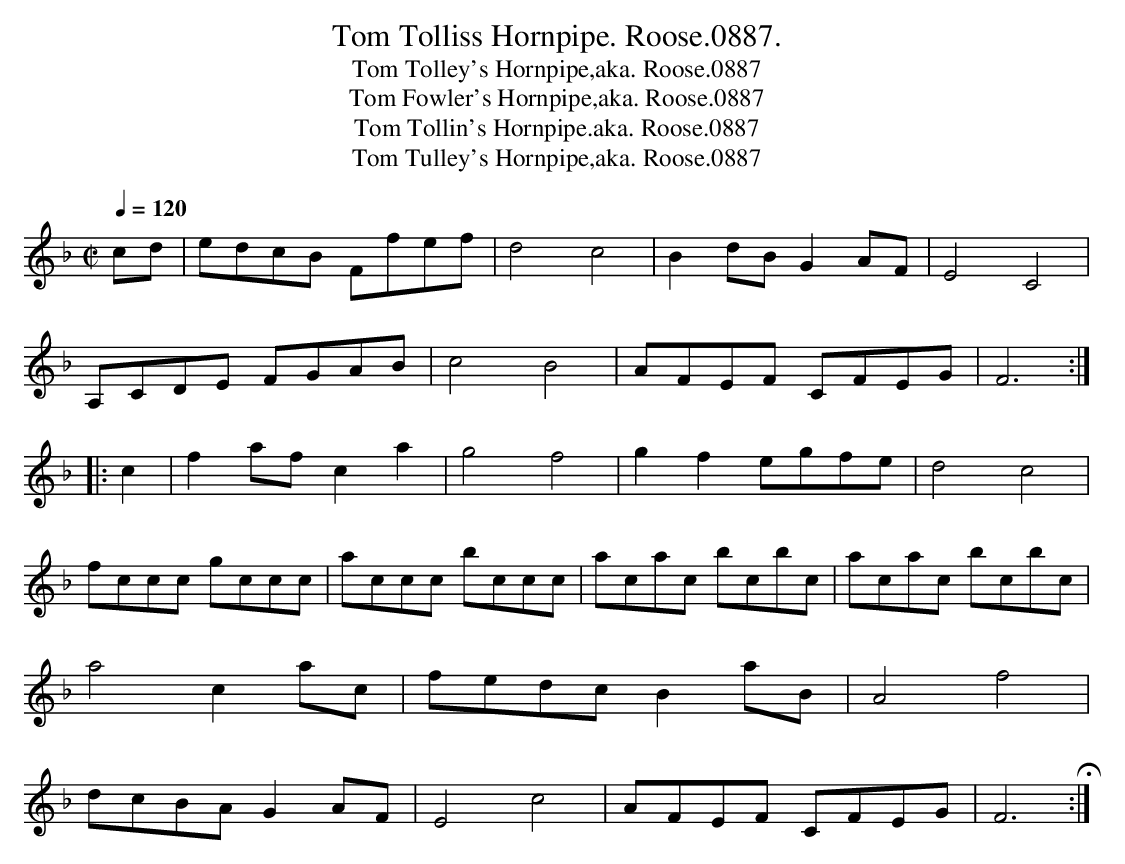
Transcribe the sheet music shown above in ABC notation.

X:1
T:Tom Tolliss Hornpipe. Roose.0887.
T:Tom Tolley's Hornpipe,aka. Roose.0887
T:Tom Fowler's Hornpipe,aka. Roose.0887
T:Tom Tollin's Hornpipe.aka. Roose.0887
T:Tom Tulley's Hornpipe,aka. Roose.0887
M:C|
L:1/8
Q:1/4=120
K:F clef=treble
cd|edcB Ffef|d4c4|B2 dB G2 AF|E4C4|
A,CDE FGAB|c4B4|AFEF CFEG|F6:|
|:c2|f2af c2 a2|g4f4|g2f2 egfe|d4c4|
fccc gccc|accc bccc|acac bcbc|acac bcbc|
a4 c2 ac|fedc B2 aB|A4 f4|
dcBA G2AF|E4c4|AFEF CFEG|F6!fermata!:|
